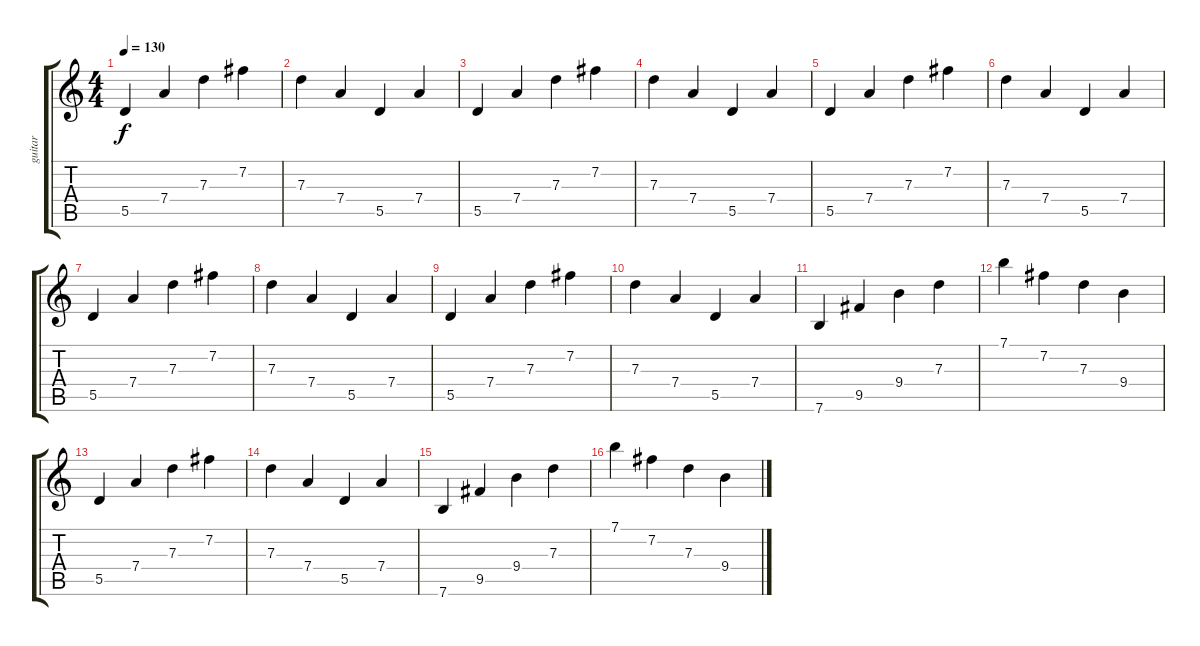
\track ("guitar" "guitar") {instrument distortionguitar}
\staff {score tabs}
\tuning (E4 B3 G3 D3 A2 E2) {hide}
\ts (4 4)
\tempo 130
\clef g2
\ks c
5.5.4{dy f instrument distortionguitar} 7.4.4 7.3.4 7.2.4 |
7.3.4 7.4.4 5.5.4 7.4.4 |
5.5.4 7.4.4 7.3.4 7.2.4 |
7.3.4 7.4.4 5.5.4 7.4.4 |
5.5.4 7.4.4 7.3.4 7.2.4 |
7.3.4 7.4.4 5.5.4 7.4.4 |
5.5.4 7.4.4 7.3.4 7.2.4 |
7.3.4 7.4.4 5.5.4 7.4.4 |
5.5.4 7.4.4 7.3.4 7.2.4 |
7.3.4 7.4.4 5.5.4 7.4.4 |
7.6.4 9.5.4 9.4.4 7.3.4 |
7.1.4 7.2.4 7.3.4 9.4.4 |
5.5.4 7.4.4 7.3.4 7.2.4 |
7.3.4 7.4.4 5.5.4 7.4.4 |
7.6.4 9.5.4 9.4.4 7.3.4 |
7.1.4 7.2.4 7.3.4 9.4.4
